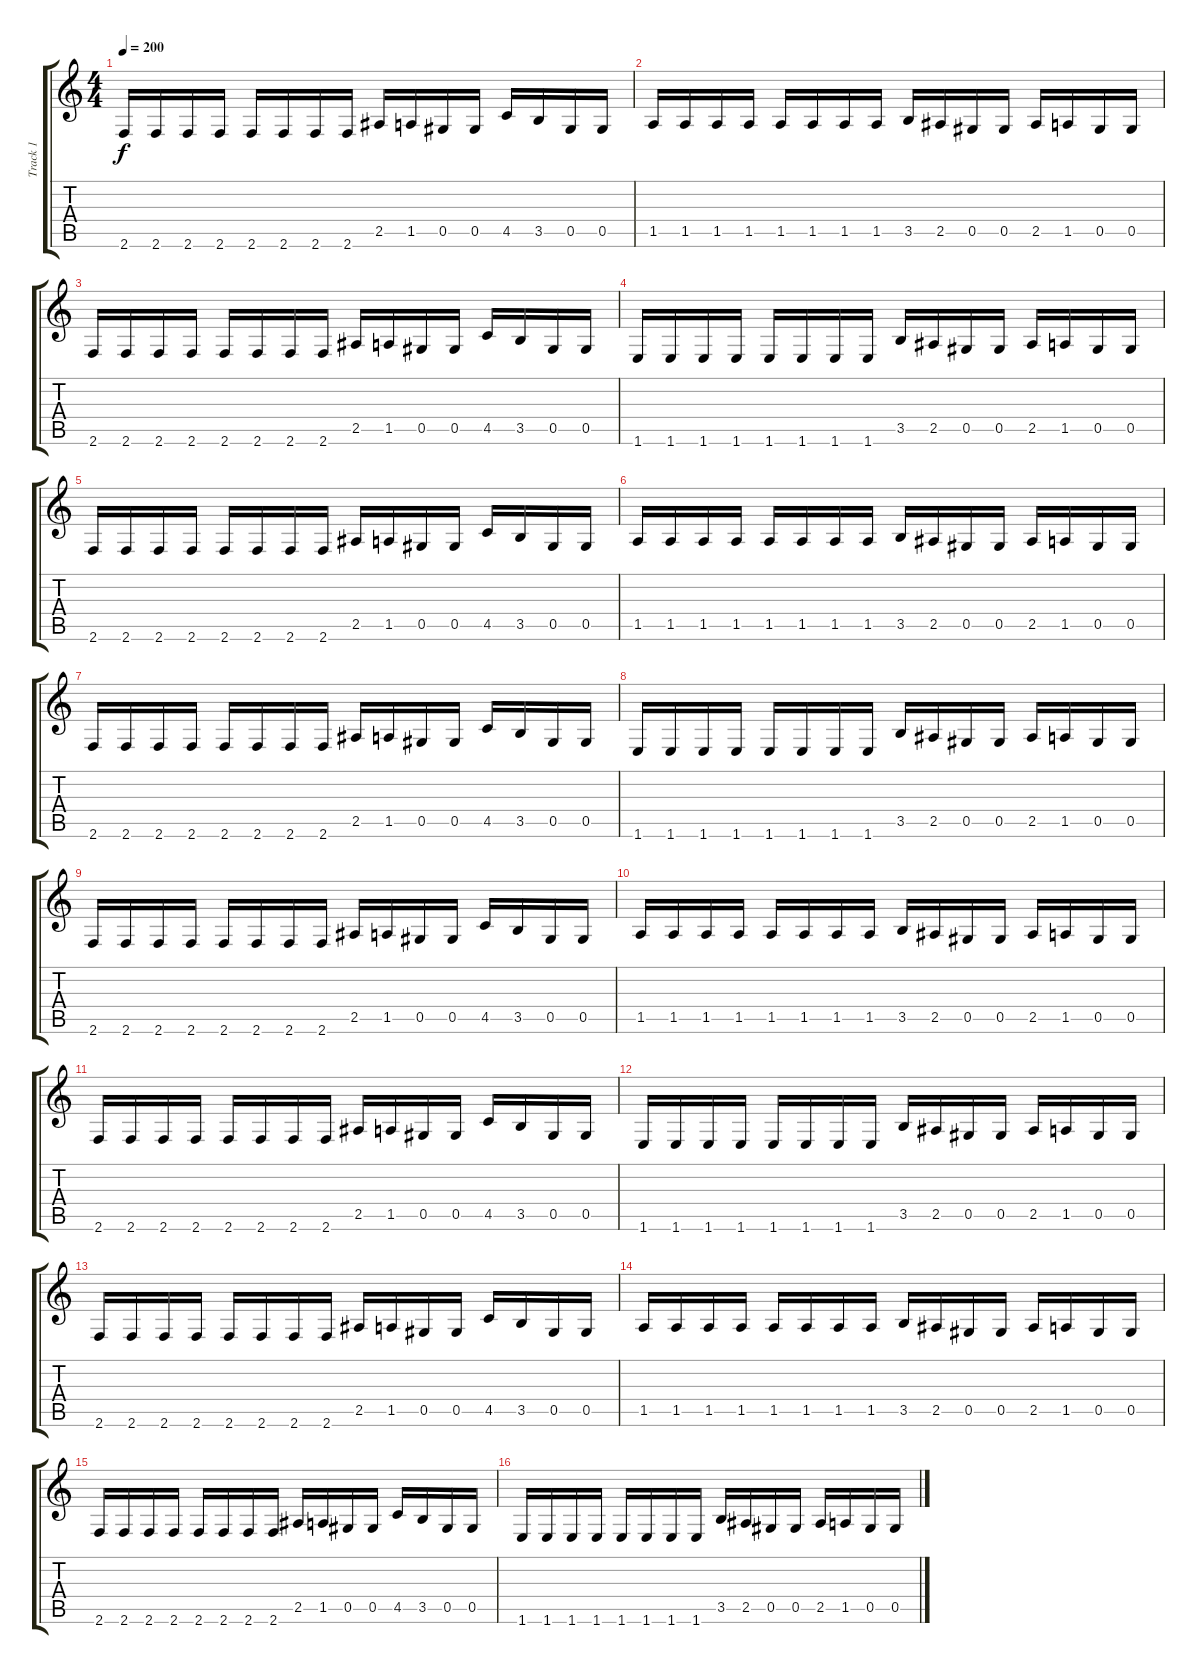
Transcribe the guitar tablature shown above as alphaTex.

\track ("Track 1" "Track 1") {instrument distortionguitar}
\staff {score tabs}
\tuning (Eb4 Bb3 Gb3 Db3 Ab2 Eb2) {hide}
\ts (4 4)
\tempo 200
\clef g2
\ks c
2.6.16{dy f} 2.6.16 2.6.16 2.6.16 2.6.16 2.6.16 2.6.16 2.6.16 2.5.16 1.5.16 0.5.16 0.5.16 4.5.16 3.5.16 0.5.16 0.5.16 |
1.5.16 1.5.16 1.5.16 1.5.16 1.5.16 1.5.16 1.5.16 1.5.16 3.5.16 2.5.16 0.5.16 0.5.16 2.5.16 1.5.16 0.5.16 0.5.16 |
2.6.16 2.6.16 2.6.16 2.6.16 2.6.16 2.6.16 2.6.16 2.6.16 2.5.16 1.5.16 0.5.16 0.5.16 4.5.16 3.5.16 0.5.16 0.5.16 |
1.6.16 1.6.16 1.6.16 1.6.16 1.6.16 1.6.16 1.6.16 1.6.16 3.5.16 2.5.16 0.5.16 0.5.16 2.5.16 1.5.16 0.5.16 0.5.16 |
2.6.16 2.6.16 2.6.16 2.6.16 2.6.16 2.6.16 2.6.16 2.6.16 2.5.16 1.5.16 0.5.16 0.5.16 4.5.16 3.5.16 0.5.16 0.5.16 |
1.5.16 1.5.16 1.5.16 1.5.16 1.5.16 1.5.16 1.5.16 1.5.16 3.5.16 2.5.16 0.5.16 0.5.16 2.5.16 1.5.16 0.5.16 0.5.16 |
2.6.16 2.6.16 2.6.16 2.6.16 2.6.16 2.6.16 2.6.16 2.6.16 2.5.16 1.5.16 0.5.16 0.5.16 4.5.16 3.5.16 0.5.16 0.5.16 |
1.6.16 1.6.16 1.6.16 1.6.16 1.6.16 1.6.16 1.6.16 1.6.16 3.5.16 2.5.16 0.5.16 0.5.16 2.5.16 1.5.16 0.5.16 0.5.16 |
2.6.16 2.6.16 2.6.16 2.6.16 2.6.16 2.6.16 2.6.16 2.6.16 2.5.16 1.5.16 0.5.16 0.5.16 4.5.16 3.5.16 0.5.16 0.5.16 |
1.5.16 1.5.16 1.5.16 1.5.16 1.5.16 1.5.16 1.5.16 1.5.16 3.5.16 2.5.16 0.5.16 0.5.16 2.5.16 1.5.16 0.5.16 0.5.16 |
2.6.16 2.6.16 2.6.16 2.6.16 2.6.16 2.6.16 2.6.16 2.6.16 2.5.16 1.5.16 0.5.16 0.5.16 4.5.16 3.5.16 0.5.16 0.5.16 |
1.6.16 1.6.16 1.6.16 1.6.16 1.6.16 1.6.16 1.6.16 1.6.16 3.5.16 2.5.16 0.5.16 0.5.16 2.5.16 1.5.16 0.5.16 0.5.16 |
2.6.16 2.6.16 2.6.16 2.6.16 2.6.16 2.6.16 2.6.16 2.6.16 2.5.16 1.5.16 0.5.16 0.5.16 4.5.16 3.5.16 0.5.16 0.5.16 |
1.5.16 1.5.16 1.5.16 1.5.16 1.5.16 1.5.16 1.5.16 1.5.16 3.5.16 2.5.16 0.5.16 0.5.16 2.5.16 1.5.16 0.5.16 0.5.16 |
2.6.16 2.6.16 2.6.16 2.6.16 2.6.16 2.6.16 2.6.16 2.6.16 2.5.16 1.5.16 0.5.16 0.5.16 4.5.16 3.5.16 0.5.16 0.5.16 |
1.6.16 1.6.16 1.6.16 1.6.16 1.6.16 1.6.16 1.6.16 1.6.16 3.5.16 2.5.16 0.5.16 0.5.16 2.5.16 1.5.16 0.5.16 0.5.16
